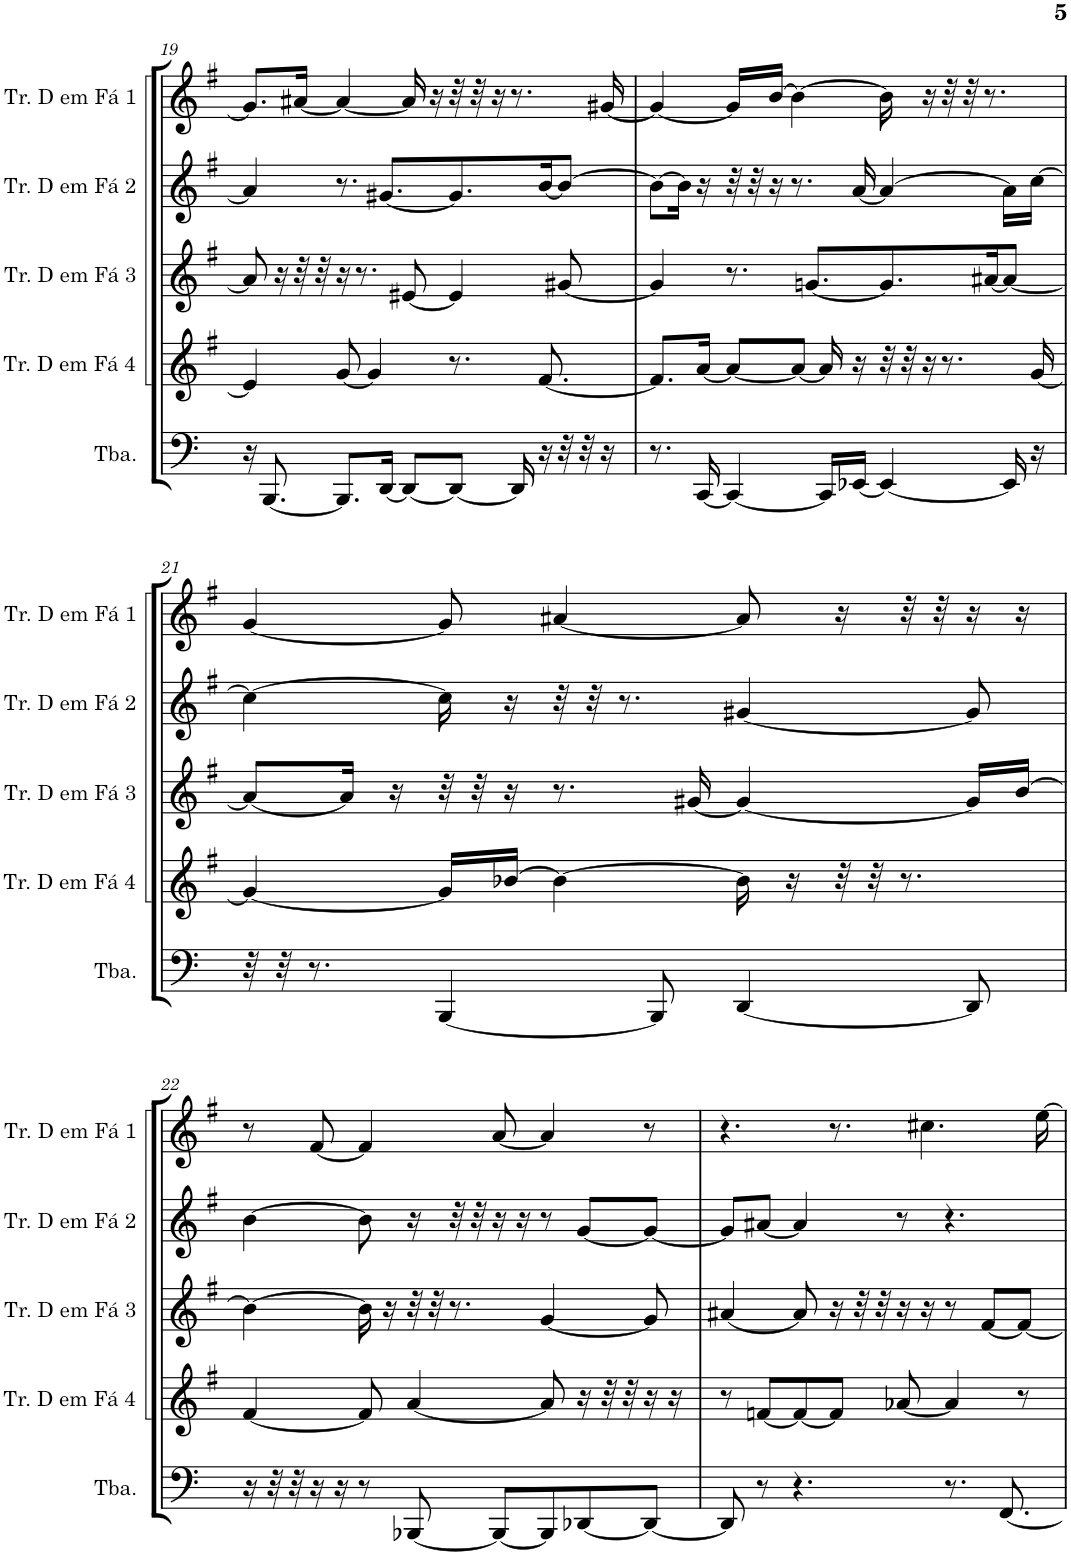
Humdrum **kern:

**kern	**kern	**kern	**kern	**kern
*part5	*part4	*part3	*part2	*part1
*staff5	*staff4	*staff3	*staff2	*staff1
*I"Tuba	*I"Trompa em Fá 4	*I"Trompa em Fá 3	*I"Trompa em Fá 2	*I"Trompa em Fá 1
*I'Tba.	*	*	*	*
!!LO:PB:g=z
*clefF4	*clefG2	*clefG2	*clefG2	*clefG2
*	*Trd4c7	*Trd4c7	*Trd4c7	*Trd4c7
*k[]	*k[f#]	*k[f#]	*k[f#]	*k[f#]
*M4/4	*M4/4	*M4/4	*M4/4	*M4/4
=19	=19	=19	=19	=19
16r	4e/]	8a/]	4a/]	8.g/L]
[8.BBB/	.	.	.	.
.	.	16r	.	.
.	.	32r	.	[16a#X/Jk
.	.	32r	.	.
8.BBB/L]	[8g/	16r	8.r	4a#/_
.	.	8.r	.	.
.	4g/]	.	.	.
[16DD/Jk	.	.	[8.g#X/L	.
8DD/L_	.	[8e#X/	.	16a#/]
.	.	.	.	16r
8DD/J_	8.r	4e#/]	8.g#/]	32r
.	.	.	.	32r
.	.	.	.	16r
16DD/]	.	.	.	8.r
16r	[8.f#/	.	[16b/K	.
32r	.	[8g#X/	8b/J_	.
32r	.	.	.	.
16r	.	.	.	[16g#X/
=20	=20	=20	=20	=20
8.r	8.f#/L]	4g#/]	8b\L_	4g#/_
.	.	.	16b\Jk]	.
[16CC/	[16a/Jk	.	16r	.
4CC/_	8a/L_	8.r	32r	16g#/LL]
.	.	.	32r	.
.	.	.	16r	[16b/JJ
.	8a/J_	.	8.r	4b\_
.	.	[8.gn/L	.	.
16CC/LL]	16a/]	.	.	.
[16EE-X/JJ	16r	.	[16a/	.
4EE-/_	32r	8.g/]	4a/_	16b\]
.	32r	.	.	.
.	16r	.	.	16r
.	8.r	.	.	32r
.	.	.	.	32r
.	.	[16a#X/K	.	8.r
16EE-/]	.	8a#/J_	16a\LL]	.
16r	[16g/	.	[16cc\JJ	.
!!LO:LB:g=z
=21	=21	=21	=21	=21
32r	4g/_	8a#/L_	4cc\_	[4g/
32r	.	.	.	.
8.r	.	.	.	.
.	.	16a#/Jk]	.	.
.	.	16r	.	.
[4BBB/	16g/LL]	32r	16cc\]	8g/]
.	.	32r	.	.
.	[16b-X/JJ	16r	16r	.
.	4b-\_	8.r	32r	[4a#X/
.	.	.	32r	.
.	.	.	8.r	.
8BBB/]	.	.	.	.
.	.	[16g#X/	.	.
[4DD/	16b-\]	4g#/_	[4g#X/	8a#/]
.	16r	.	.	.
.	32r	.	.	16r
.	32r	.	.	.
.	8.r	.	.	32r
.	.	.	.	32r
8DD/]	.	16g#/LL]	8g#/]	16r
.	.	[16b/JJ	.	16r
!!LO:LB:g=z
=22	=22	=22	=22	=22
16r	[4f#/	4b\_	[4b\	8r
32r	.	.	.	.
32r	.	.	.	.
16r	.	.	.	[8f#/
16r	.	.	.	.
8r	8f#/]	16b\]	8b\]	4f#/]
.	.	16r	.	.
[8BBB-X/	[4a/	32r	16r	.
.	.	32r	.	.
.	.	8.r	32r	.
.	.	.	32r	.
8BBB-/L_	.	.	16r	[8a/
.	.	.	16r	.
8BBB-/]	8a/]	[4g/	8r	4a/]
[8DD-X/	16r	.	[8g/L	.
.	32r	.	.	.
.	32r	.	.	.
8DD-/J_	16r	8g/]	8g/J_	8r
.	16r	.	.	.
=23	=23	=23	=23	=23
8DD-/]	8r	[4a#X/	8g/L]	4.r
8r	[8fn/L	.	[8a#X/J	.
4.r	8f/_	8a#/]	4a#/]	.
.	8f/J]	16r	.	8.r
.	.	32r	.	.
.	.	32r	.	.
.	[8a-X/	16r	8r	.
.	.	16r	.	4.cc#X\
8.r	4a-/]	8r	4.r	.
.	.	[8f#/L	.	.
[8.FF/	.	.	.	.
.	8r	8f#/J_	.	.
.	.	.	.	[16ee\
=	=	=	=	=
*-	*-	*-	*-	*-
